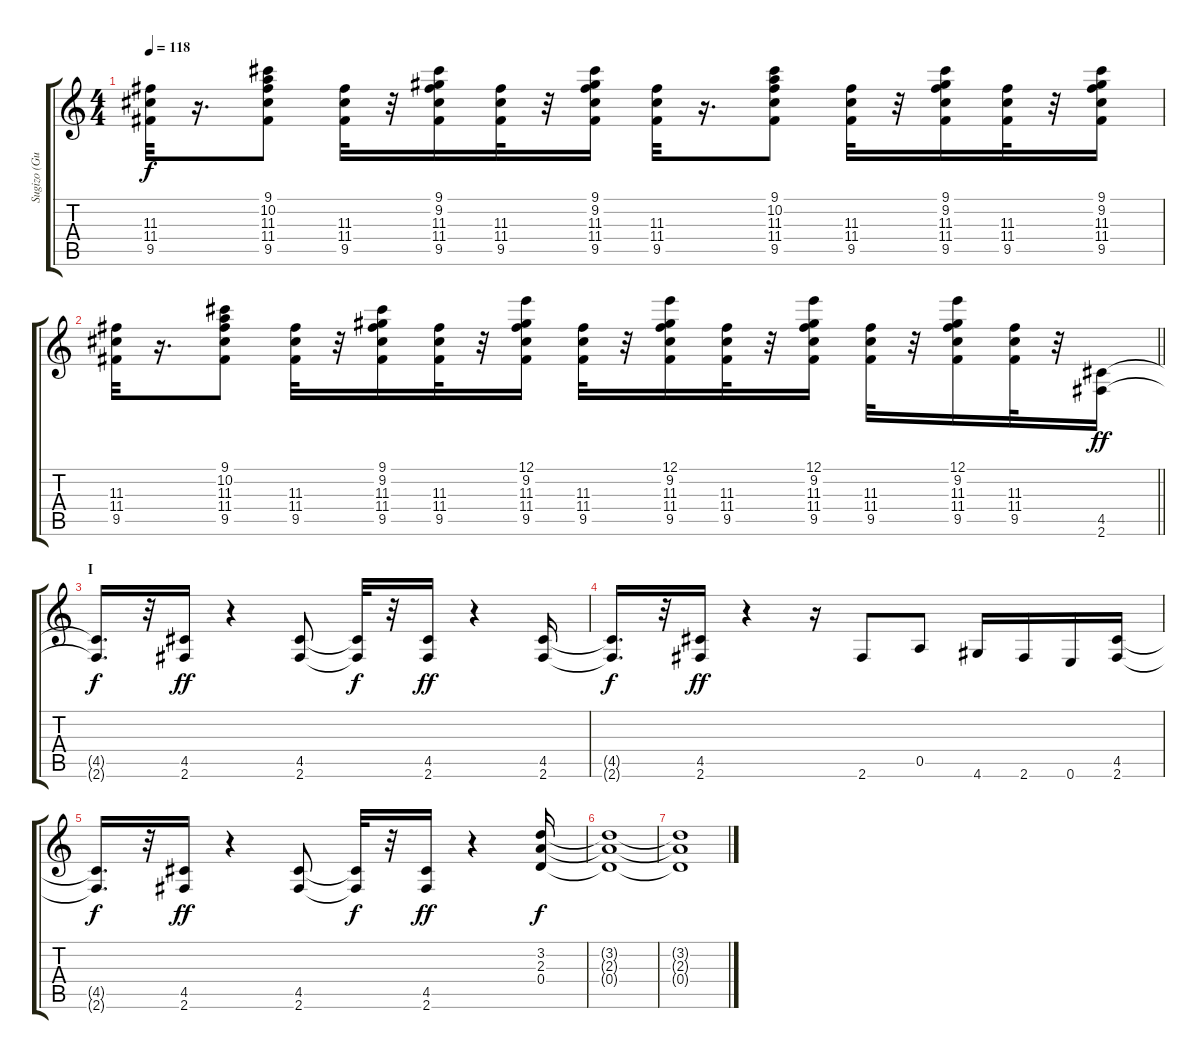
\track ("Sugizo (Guitar 2)" "Sugizo (Gu") {instrument distortionguitar}
\staff {score tabs}
\tuning (E4 B3 G3 D3 A2 E2) {hide}
\ts (4 4)
\tempo 118
\clef g2
\ks c
(11.3 11.4 9.5).32{dy f} r.16{d} (9.1 10.2 11.3 11.4 9.5).8 (11.3 11.4 9.5).32 r.32 (9.1 9.2 11.3 11.4 9.5).16 (11.3 11.4 9.5).32 r.32 (9.1 9.2 11.3 11.4 9.5).16 (11.3 11.4 9.5).32 r.16{d} (9.1 10.2 11.3 11.4 9.5).8 (11.3 11.4 9.5).32 r.32 (9.1 9.2 11.3 11.4 9.5).16 (11.3 11.4 9.5).32 r.32 (9.1 9.2 11.3 11.4 9.5).16 |
\barLineRight lightlight
(11.3 11.4 9.5).32 r.16{d} (9.1 10.2 11.3 11.4 9.5).8 (11.3 11.4 9.5).32 r.32 (9.1 9.2 11.3 11.4 9.5).16 (11.3 11.4 9.5).32 r.32 (12.1 9.2 11.3 11.4 9.5).16 (11.3 11.4 9.5).32 r.32 (12.1 9.2 11.3 11.4 9.5).16 (11.3 11.4 9.5).32 r.32 (12.1 9.2 11.3 11.4 9.5).16 (11.3 11.4 9.5).32 r.32 (12.1 9.2 11.3 11.4 9.5).16 (11.3 11.4 9.5).32 r.32 (4.5 2.6).16{dy ff} |
\section ("" "I")
(4.5{t} 2.6{t}).16{d dy f} r.32 (4.5 2.6).16{dy ff} r.4 (4.5 2.6).8 (4.5{t} 2.6{t}).32{dy f} r.32 (4.5 2.6).16{dy ff} r.4 (4.5 2.6).16 |
(4.5{t} 2.6{t}).16{d dy f} r.32 (4.5 2.6).16{dy ff} r.4 r.16 2.6.8 0.5.8 4.6.16 2.6.16 0.6.16 (4.5 2.6).16 |
(4.5{t} 2.6{t}).16{d dy f} r.32 (4.5 2.6).16{dy ff} r.4 (4.5 2.6).8 (4.5{t} 2.6{t}).32{dy f} r.32 (4.5 2.6).16{dy ff} r.4 (3.2 2.3 0.4).16{dy f} |
(3.2{t} 2.3{t} 0.4{t}).1 |
(3.2{t} 2.3{t} 0.4{t}).1
